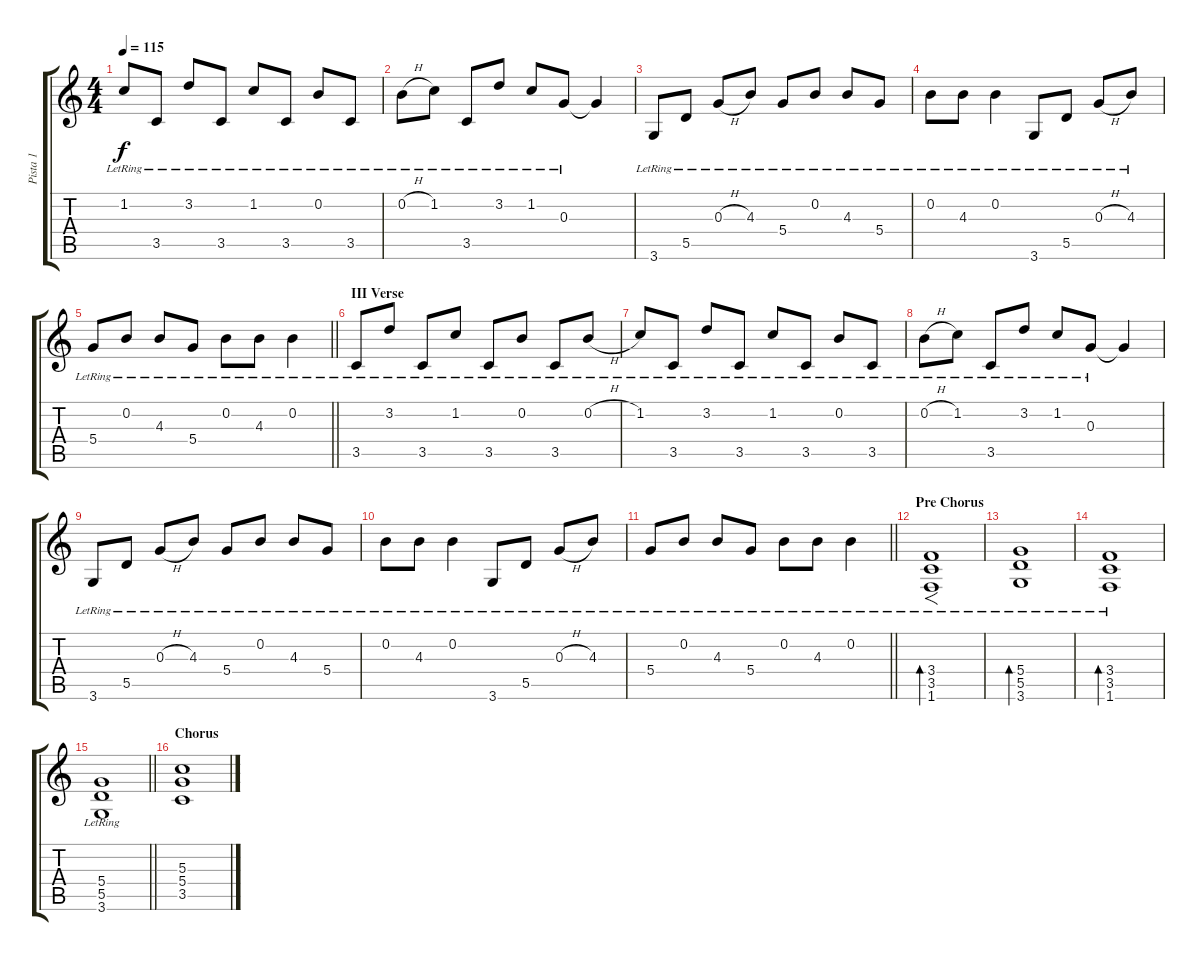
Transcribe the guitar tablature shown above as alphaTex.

\track ("Pista 1" "Pista 1") {instrument electricguitarclean}
\staff {score tabs}
\tuning (E4 B3 G3 D3 A2 E2) {hide}
\ts (4 4)
\tempo 115
\clef g2
\ks c
1.2{lr}.8{dy f} 3.5{lr}.8 3.2{lr}.8 3.5{lr}.8 1.2{lr}.8 3.5{lr}.8 0.2{lr}.8 3.5{lr}.8 |
0.2{h lr}.8 1.2{lr}.8 3.5{lr}.8 3.2{lr}.8 1.2{lr}.8 0.3{lr}.8 0.3{t}.4 |
3.6{lr}.8 5.5{lr}.8 0.3{h lr}.8 4.3{lr}.8 5.4{lr}.8 0.2{lr}.8 4.3{lr}.8 5.4{lr}.8 |
0.2{lr}.8 4.3{lr}.8 0.2{lr}.4 3.6{lr}.8 5.5{lr}.8 0.3{h lr}.8 4.3{lr}.8 |
\barLineRight lightlight
5.4{lr}.8 0.2{lr}.8 4.3{lr}.8 5.4{lr}.8 0.2{lr}.8 4.3{lr}.8 0.2{lr}.4 |
\section ("" "III Verse")
3.5{lr}.8 3.2{lr}.8 3.5{lr}.8 1.2{lr}.8 3.5{lr}.8 0.2{lr}.8 3.5{lr}.8 0.2{h lr}.8 |
1.2{lr}.8 3.5{lr}.8 3.2{lr}.8 3.5{lr}.8 1.2{lr}.8 3.5{lr}.8 0.2{lr}.8 3.5{lr}.8 |
0.2{h lr}.8 1.2{lr}.8 3.5{lr}.8 3.2{lr}.8 1.2{lr}.8 0.3{lr}.8 0.3{t}.4 |
3.6{lr}.8 5.5{lr}.8 0.3{h lr}.8 4.3{lr}.8 5.4{lr}.8 0.2{lr}.8 4.3{lr}.8 5.4{lr}.8 |
0.2{lr}.8 4.3{lr}.8 0.2{lr}.4 3.6{lr}.8 5.5{lr}.8 0.3{h lr}.8 4.3{lr}.8 |
\barLineRight lightlight
5.4{lr}.8 0.2{lr}.8 4.3{lr}.8 5.4{lr}.8 0.2{lr}.8 4.3{lr}.8 0.2{lr}.4 |
\section ("" "Pre Chorus")
(3.4{lr} 3.5 1.6).1{f bd 480 instrument distortionguitar} |
(5.4{lr} 5.5 3.6).1{bd 480} |
(3.4{lr} 3.5 1.6).1{bd 480} |
\barLineRight lightlight
(5.4{lr} 5.5 3.6).1 |
\section ("" "Chorus")
(5.3 5.4 3.5).1
